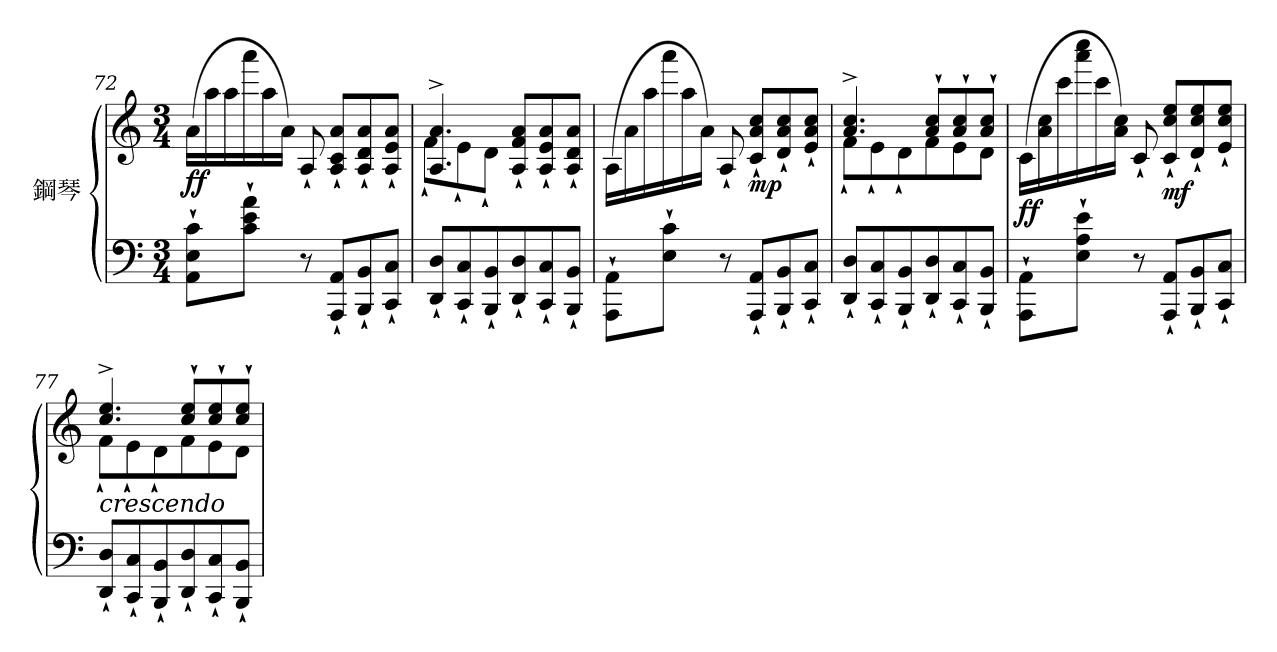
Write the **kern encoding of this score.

**kern	**kern	**dynam
*part1	*part1	*part1
*staff2	*staff1	*staff1/2
*I"鋼琴	*	*
*clefF4	*clefG2	*
*k[]	*k[]	*
*M3/4	*M3/4	*
*	*Xtuplet	*
=72	=72	=72
!	!	!LO:DY:b
8AA\` 8E\` 8c\`L	(>24a\LL	ff
.	24aa\	.
.	24aa\	.
8c\` 8e\` 8a\`J	24aaa\	.
.	24aa\	.
.	24a\JJ)	.
8r	8A`/	.
8AAA/` 8AA/`L	8A/` 8c/` 8a/`L	.
8BBB/` 8BB/`	8A/` 8d/` 8a/`	.
8CC/` 8C/`J	8A/` 8e/` 8a/`J	.
=73	=73	=73
*	*^	*
8DD/` 8D/`L	4.A/^ 4.a/^	8f`\L	.
8CC/` 8C/`	.	8e`\	.
8BBB/` 8BB/`	.	8d`\J	.
8DD/` 8D/`	8A/` 8f/` 8a/`L	4.ryy	.
8CC/` 8C/`	8A/` 8e/` 8a/`	.	.
8BBB/` 8BB/`J	8A/` 8d/` 8a/`J	.	.
*	*v	*v	*
!!LO:LB:g=z
=74	=74	=74
8AAA\` 8AA\`L	(>24A\LL	.
.	24a\	.
.	24aa\	.
8E\` 8c\`J	24aaa\	.
.	24aa\	.
.	24a\JJ)	.
8r	8A`/	.
!	!	!LO:DY:b
8AAA/` 8AA/`L	8c/` 8a/` 8cc/`L	mp
8BBB/` 8BB/`	8d/` 8a/` 8cc/`	.
8CC/` 8C/`J	8e/` 8a/` 8cc/`J	.
=75	=75	=75
*	*^	*
8DD/` 8D/`L	4.a/^ 4.cc/^	8f`\L	.
8CC/` 8C/`	.	8e`\	.
8BBB/` 8BB/`	.	8d`\	.
8DD/` 8D/`	8a/` 8cc/`L	8f\	.
8CC/` 8C/`	8a/` 8cc/`	8e\	.
8BBB/` 8BB/`J	8a/` 8cc/`J	8d\J	.
=76	=76	=76	=76
!	!	!	!LO:DY:b
*	*v	*v	*
8AAA\` 8AA\`L	(>24c\LL	ff
.	24a\ 24cc\	.
.	24ccc\	.
8E\` 8A\` 8e\`J	24aaa\ 24cccc\	.
.	24ccc\	.
.	24a\ 24cc\JJ)	.
8r	8c`/	.
!	!	!LO:DY:b
8AAA/` 8AA/`L	8c/` 8cc/` 8ee/`L	mf
8BBB/` 8BB/`	8d/` 8cc/` 8ee/`	.
8CC/` 8C/`J	8e/` 8cc/` 8ee/`J	.
=77	=77	=77
*	*^	*
!	!LO:TX:b:i:t=crescendo	!	!
8DD/` 8D/`L	4.cc/^ 4.ee/^	8f`\L	.
8CC/` 8C/`	.	8e`\	.
8BBB/` 8BB/`	.	8d`\	.
8DD/` 8D/`	8cc/` 8ee/`L	8f\	.
8CC/` 8C/`	8cc/` 8ee/`	8e\	.
8BBB/` 8BB/`J	8cc/` 8ee/`J	8d\J	.
*	*v	*v	*
=	=	=
*-	*-	*-
